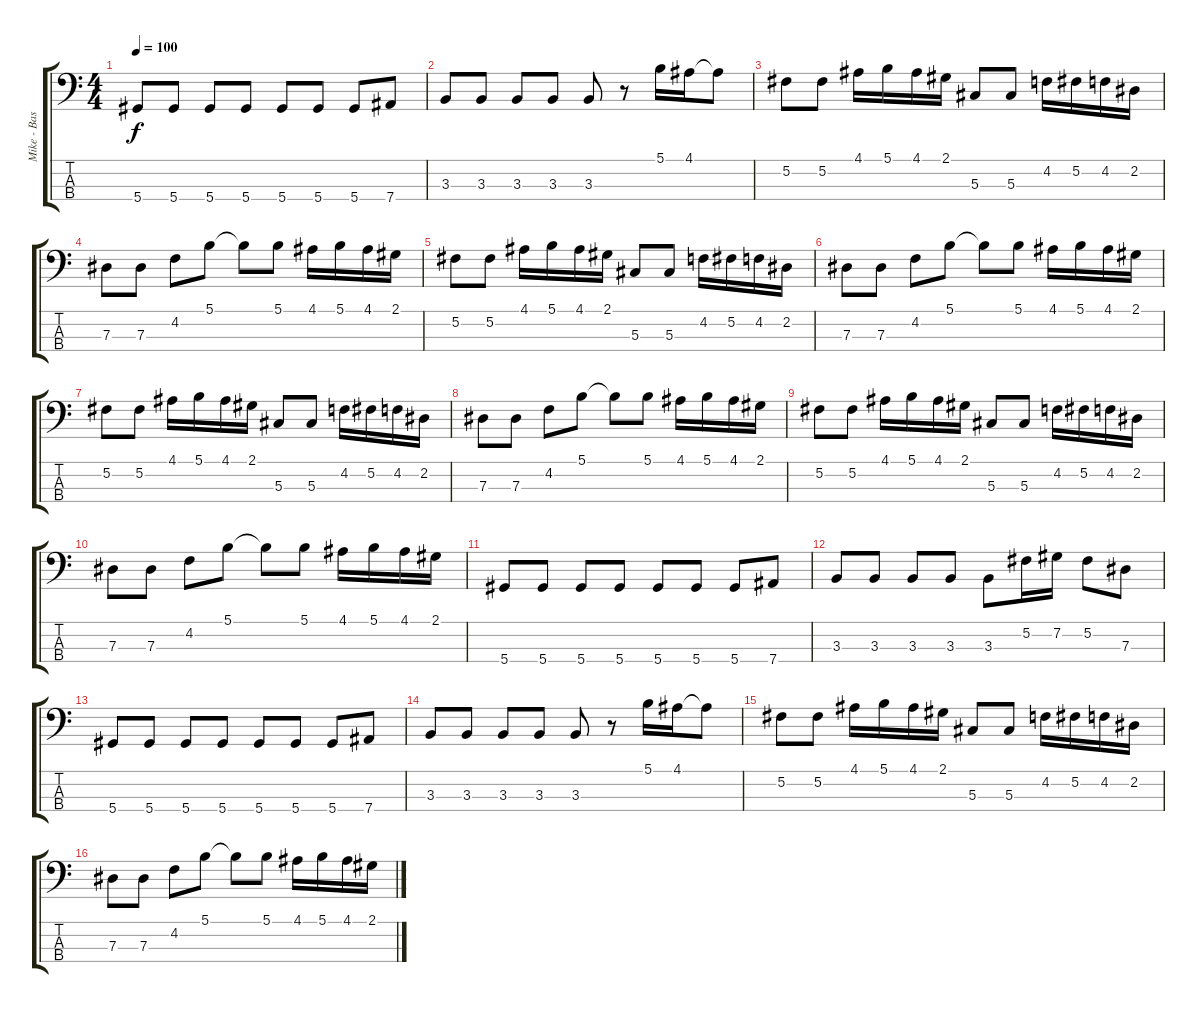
\track ("Mike - Bass Left" "Mike - Bas") {instrument electricbasspick}
\staff {score tabs}
\tuning (Gb2 Db2 Ab1 Eb1) {hide}
\ts (4 4)
\tempo 100
\clef f4
\ks c
5.4.8{dy f} 5.4.8 5.4.8 5.4.8 5.4.8 5.4.8 5.4.8 7.4.8 |
3.3.8 3.3.8 3.3.8 3.3.8 3.3.8 r.8 5.1.16 4.1.16 4.1{t}.8 |
5.2.8 5.2.8 4.1.16 5.1.16 4.1.16 2.1.16 5.3.8 5.3.8 4.2.16 5.2.16 4.2.16 2.2.16 |
7.3.8 7.3.8 4.2.8 5.1.8 5.1{t}.8 5.1.8 4.1.16 5.1.16 4.1.16 2.1.16 |
5.2.8 5.2.8 4.1.16 5.1.16 4.1.16 2.1.16 5.3.8 5.3.8 4.2.16 5.2.16 4.2.16 2.2.16 |
7.3.8 7.3.8 4.2.8 5.1.8 5.1{t}.8 5.1.8 4.1.16 5.1.16 4.1.16 2.1.16 |
5.2.8 5.2.8 4.1.16 5.1.16 4.1.16 2.1.16 5.3.8 5.3.8 4.2.16 5.2.16 4.2.16 2.2.16 |
7.3.8 7.3.8 4.2.8 5.1.8 5.1{t}.8 5.1.8 4.1.16 5.1.16 4.1.16 2.1.16 |
5.2.8 5.2.8 4.1.16 5.1.16 4.1.16 2.1.16 5.3.8 5.3.8 4.2.16 5.2.16 4.2.16 2.2.16 |
7.3.8 7.3.8 4.2.8 5.1.8 5.1{t}.8 5.1.8 4.1.16 5.1.16 4.1.16 2.1.16 |
5.4.8 5.4.8 5.4.8 5.4.8 5.4.8 5.4.8 5.4.8 7.4.8 |
3.3.8 3.3.8 3.3.8 3.3.8 3.3.8 5.2.16 7.2.16 5.2.8 7.3.8 |
5.4.8 5.4.8 5.4.8 5.4.8 5.4.8 5.4.8 5.4.8 7.4.8 |
3.3.8 3.3.8 3.3.8 3.3.8 3.3.8 r.8 5.1.16 4.1.16 4.1{t}.8 |
5.2.8 5.2.8 4.1.16 5.1.16 4.1.16 2.1.16 5.3.8 5.3.8 4.2.16 5.2.16 4.2.16 2.2.16 |
7.3.8 7.3.8 4.2.8 5.1.8 5.1{t}.8 5.1.8 4.1.16 5.1.16 4.1.16 2.1.16
